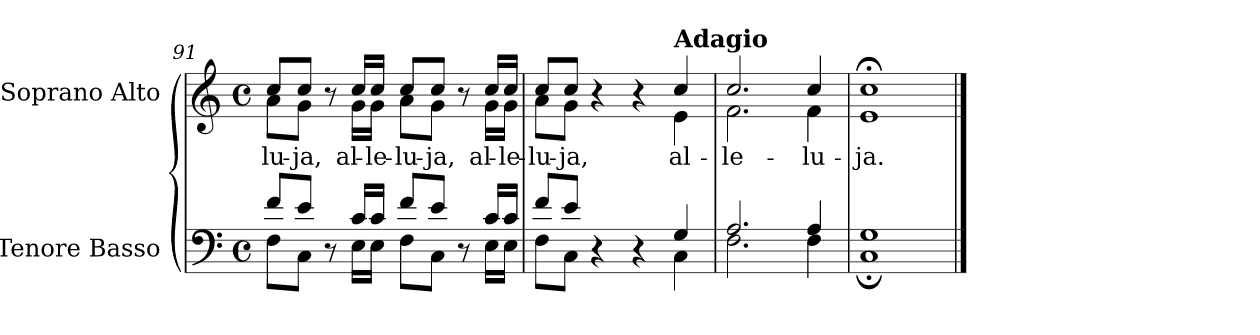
**kern	**kern	**text
*part2	*part1	*part1
*staff2	*staff1	*staff1
*I"Tenore Basso	*I"Soprano Alto	*
*I'T. B.	*I'S. A.	*
*clefF4	*clefG2	*
*k[]	*k[]	*
*C:	*C:	*
*M4/4	*M4/4	*
*met(c)	*met(c)	*
=91	=91	=91
*^	*	*
!	!	!LO:TX:b:t=-	!
!	!	!	!LO:LY:b:color=#000000
*	*	*^	*
8fi/L	8Fi\L	8cci/L	8ai\L	-lu-
!	!	!	!	!LO:LY:b:color=#000000
8ei/J	8Ci\J	8cci/J	8gi\J	-ja,
8r	8ryy	8r	8ryy	.
!	!	!	!	!LO:LY:b:color=#000000
16ci/LL	16Ei\LL	16cci/LL	16gi\LL	al-
!	!	!	!	!LO:LY:b:color=#000000
16ci/JJ	16Ei\JJ	16cci/JJ	16gi\JJ	-le-
!	!	!	!	!LO:LY:b:color=#000000
8fi/L	8Fi\L	8cci/L	8ai\L	-lu-
!	!	!	!	!LO:LY:b:color=#000000
8ei/J	8Ci\J	8cci/J	8gi\J	-ja,
8r	8ryy	8r	8ryy	.
!	!	!	!	!LO:LY:b:color=#000000
16ci/LL	16Ei\LL	16cci/LL	16gi\LL	al-
!	!	!	!	!LO:LY:b:color=#000000
16ci/JJ	16Ei\JJ	16cci/JJ	16gi\JJ	-le-
=92	=92	=92	=92	=92
!	!	!	!	!LO:LY:b:color=#000000
8fi/L	8Fi\L	8cci/L	8ai\L	-lu-
!	!	!	!	!LO:LY:b:color=#000000
8ei/J	8Ci\J	8cci/J	8gi\J	-ja,
4r	4ryy	4r	4ryy	.
4r	4ryy	4r	4ryy	.
*	*	*MM60	*	*
!	!	!LO:TX:a:B:t=Adagio	!	!
!	!	!	!	!LO:LY:b:color=#000000
4Gi/	4Ci\	4cci/	4ei\	al-
=93	=93	=93	=93	=93
!	!	!	!	!LO:LY:b:color=#000000
2.Ai/	2.Fi\	2.cci/	2.fi\	-le-
!	!	!	!	!LO:LY:b:color=#000000
4Ai/	4Fi\	4cci/	4fi\	-lu-
=94	=94	=94	=94	=94
!	!	!	!	!LO:LY:b:color=#000000
1Gi	1C;i	1cc;i	1ei	-ja.
*v	*v	*	*	*
*	*v	*v	*
==	==	==
*-	*-	*-
